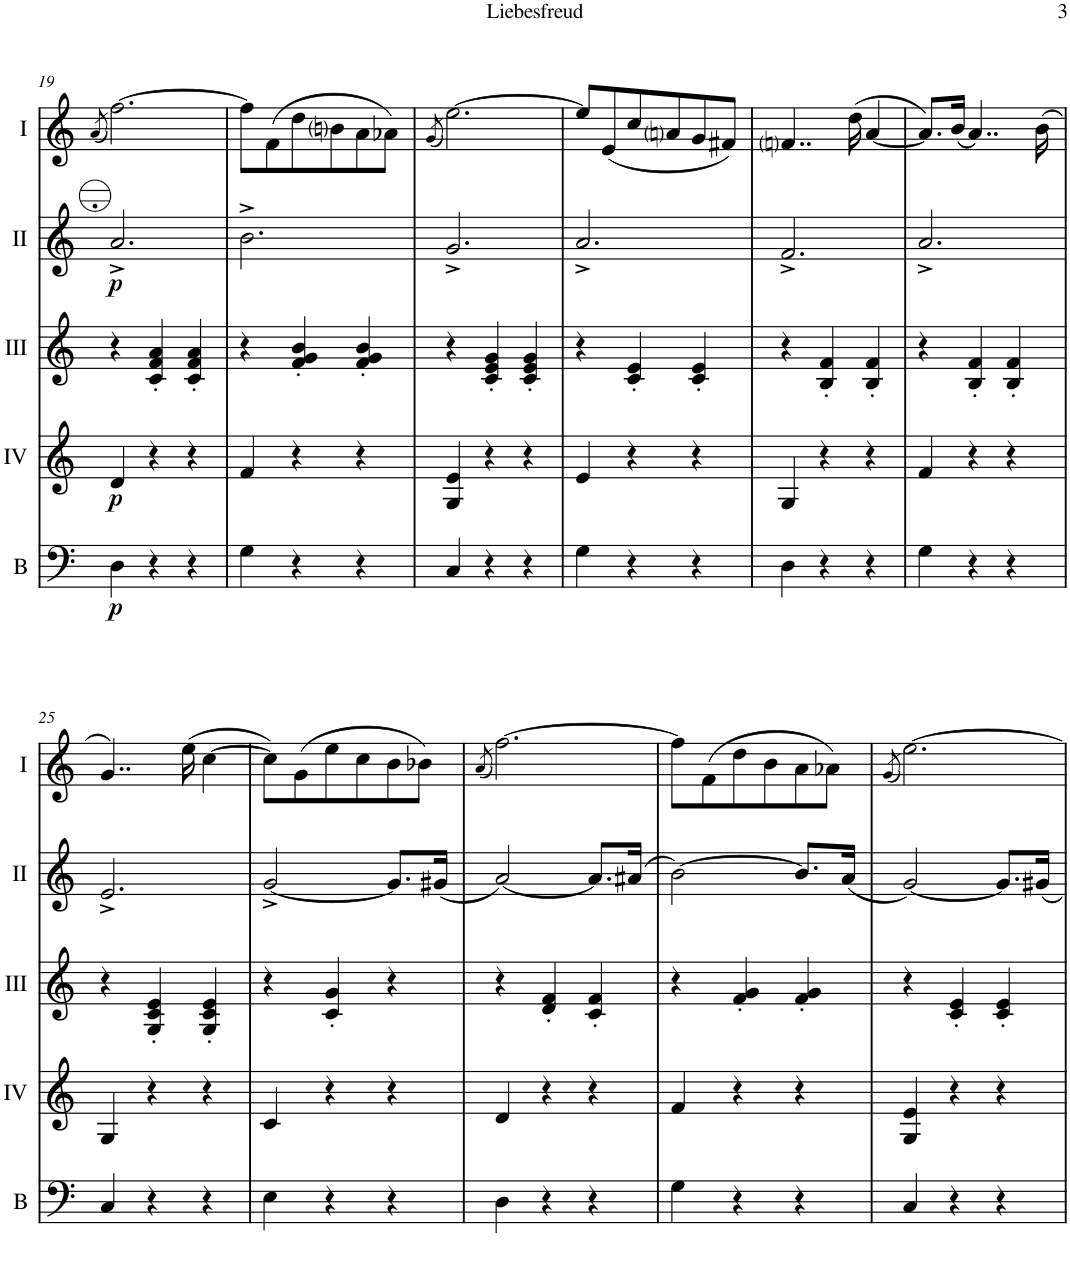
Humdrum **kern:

**kern	**dynam	**kern	**dynam	**kern	**kern	**dynam	**kern
*part5	*part5	*part4	*part4	*part3	*part2	*part2	*part1
*staff5	*staff5	*staff4	*staff4	*staff3	*staff2	*staff2	*staff1
*I"Bass	*	*I"Acc. 4	*	*I"Acc. 3	*I"Acc. 2	*	*I"Acc. 1
*I'B	*	*	*	*	*	*	*
!!LO:PB:g=z
*clefF4	*	*clefG2	*	*clefG2	*clefG2	*	*clefG2
*Trd7c12	*	*Trd7c12	*	*	*	*	*
*k[]	*	*k[]	*	*k[]	*k[]	*	*k[]
*M3/4	*	*M3/4	*	*M3/4	*M3/4	*	*M3/4
=19	=19	=19	=19	=19	=19	=19	=19
.	.	.	.	.	.	.	(8qa/
!	!LO:DY:b	!	!LO:DY:b	!	!	!LO:DY:b	!
4D\	p	4d/	p	4r	2.A^/	p	[2.ff\)
4r	.	4r	.	4c/' 4f/' 4a/'	.	.	.
4r	.	4r	.	4c/' 4f/' 4a/'	.	.	.
=20	=20	=20	=20	=20	=20	=20	=20
4G\	.	4f/	.	4r	2.B^\	.	8ff\L]
.	.	.	.	.	.	.	(8f\
4r	.	4r	.	4f/' 4g/' 4b/'	.	.	8dd\
.	.	.	.	.	.	.	8bni\
4r	.	4r	.	4f/' 4g/' 4b/'	.	.	8a\
.	.	.	.	.	.	.	8a-X\J)
=21	=21	=21	=21	=21	=21	=21	=21
.	.	.	.	.	.	.	(8qg/
4C/	.	4G/ 4e/	.	4r	2.G^/	.	[2.ee\)
4r	.	4r	.	4c/' 4e/' 4g/'	.	.	.
4r	.	4r	.	4c/' 4e/' 4g/'	.	.	.
=22	=22	=22	=22	=22	=22	=22	=22
4G\	.	4e/	.	4r	2.A^/	.	8ee/L]
.	.	.	.	.	.	.	(8e/
4r	.	4r	.	4c/' 4e/'	.	.	8cc/
.	.	.	.	.	.	.	8ani/
4r	.	4r	.	4c/' 4e/'	.	.	8g/
.	.	.	.	.	.	.	8f#X/J)
=23	=23	=23	=23	=23	=23	=23	=23
4D\	.	4G/	.	4r	2.F^/	.	4..fni/
4r	.	4r	.	4B/' 4f/'	.	.	.
.	.	.	.	.	.	.	(16dd\
4r	.	4r	.	4B/' 4f/'	.	.	[4a/
=24	=24	=24	=24	=24	=24	=24	=24
4G\	.	4f/	.	4r	2.A^/	.	8.a/L])
.	.	.	.	.	.	.	(16b/Jk
4r	.	4r	.	4B/' 4f/'	.	.	4..a/)
4r	.	4r	.	4B/' 4f/'	.	.	.
.	.	.	.	.	.	.	(16b\
!!LO:LB:g=z
=25	=25	=25	=25	=25	=25	=25	=25
4C/	.	4G/	.	4r	2.E^/	.	4..g/)
4r	.	4r	.	4G/' 4c/' 4e/'	.	.	.
.	.	.	.	.	.	.	(16ee\
4r	.	4r	.	4G/' 4c/' 4e/'	.	.	[4cc\
=26	=26	=26	=26	=26	=26	=26	=26
4E\	.	4c/	.	4r	[2G^/	.	8cc\L])
.	.	.	.	.	.	.	(8g\
4r	.	4r	.	4c/' 4g/'	.	.	8ee\
.	.	.	.	.	.	.	8cc\
4r	.	4r	.	4r	8.G/L]	.	8b\
.	.	.	.	.	.	.	8b-X\J)
.	.	.	.	.	(16G#X/Jk	.	.
=27	=27	=27	=27	=27	=27	=27	=27
.	.	.	.	.	.	.	(8qa/
4D\	.	4d/	.	4r	[2A/)	.	[2.ff\)
4r	.	4r	.	4d/' 4f/'	.	.	.
4r	.	4r	.	4c/' 4f/'	8.A/L]	.	.
.	.	.	.	.	(16A#X/Jk	.	.
=28	=28	=28	=28	=28	=28	=28	=28
4G\	.	4f/	.	4r	[2B\)	.	8ff\L]
.	.	.	.	.	.	.	(8f\
4r	.	4r	.	4f/' 4g/'	.	.	8dd\
.	.	.	.	.	.	.	8b\
4r	.	4r	.	4f/' 4g/'	8.B/L]	.	8a\
.	.	.	.	.	.	.	8a-X\J)
.	.	.	.	.	(16A/Jk	.	.
=29	=29	=29	=29	=29	=29	=29	=29
.	.	.	.	.	.	.	(8qg/
4C/	.	4G/ 4e/	.	4r	[2G/)	.	[2.ee\)
4r	.	4r	.	4c/' 4e/'	.	.	.
4r	.	4r	.	4c/' 4e/'	8.G/L]	.	.
.	.	.	.	.	16G#X/Jk	.	.
=	=	=	=	=	=	=	=
*-	*-	*-	*-	*-	*-	*-	*-
